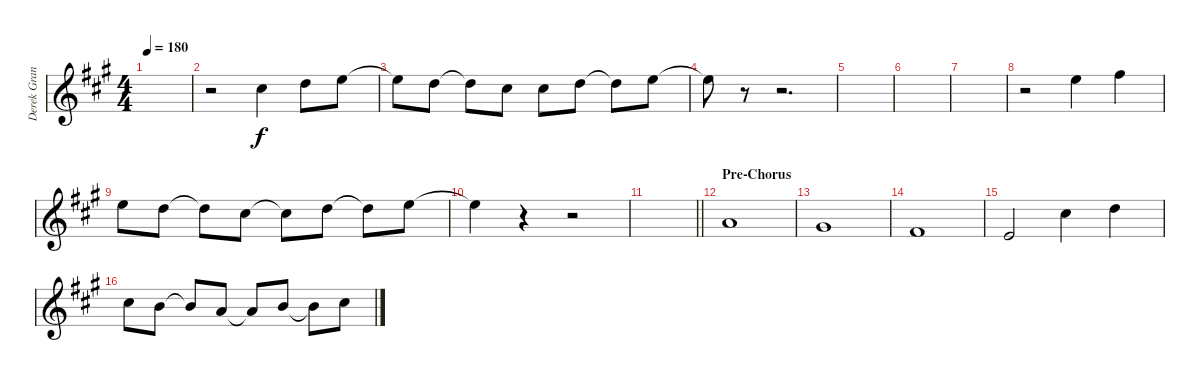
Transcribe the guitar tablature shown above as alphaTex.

\track ("Derek Grant - Vocals" "Derek Gran") {instrument overdrivenguitar}
\staff {score}
\tuning (E4 B3 G3 D3 A2 E2) {hide}
\ts (4 4)
\tempo 180
\clef g2
\ks a
|
r.2 2.2.4{dy f} 3.2.8 0.1.8 |
0.1{t}.8 3.2.8 3.2{t}.8 2.2.8 2.2.8 3.2.8 3.2{t}.8 0.1.8 |
0.1{t}.8 r.8 r.2{d} |
|
|
|
r.2 0.1.4 2.1.4 |
0.1.8 3.2.8 3.2{t}.8 2.2.8 2.2{t}.8 3.2.8 3.2{t}.8 0.1.8 |
0.1{t}.4 r.4 r.2 |
\barLineRight lightlight
|
\section ("" "Pre-Chorus")
2.3.1 |
1.3.1 |
4.4.1 |
2.4.2 6.3.4 3.2.4 |
6.3.8 0.2.8 0.2{t}.8 2.3.8 2.3{t}.8 0.2.8 0.2{t}.8 2.2.8
